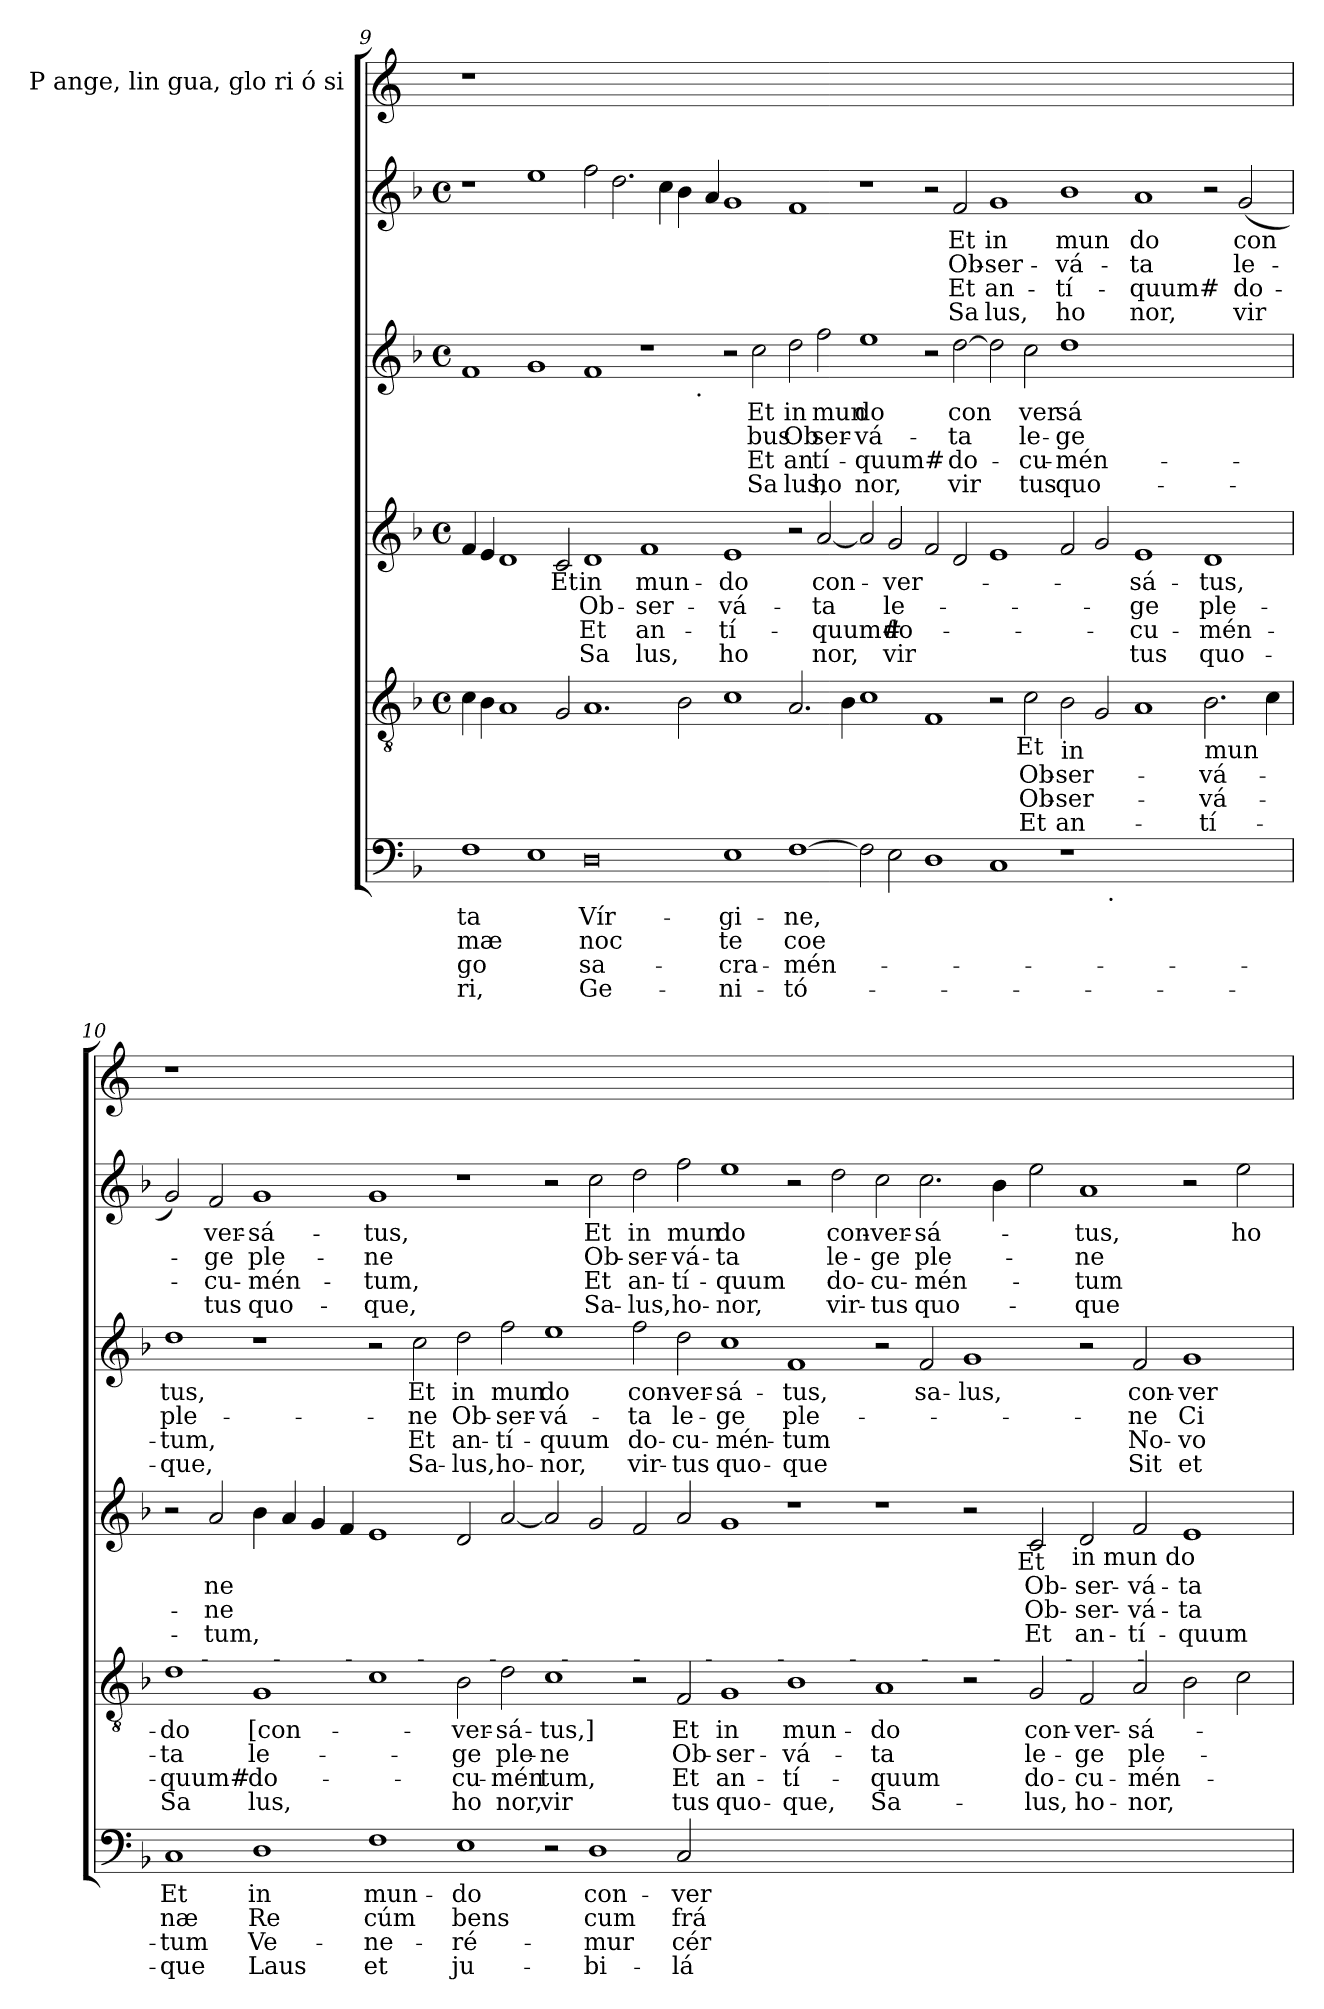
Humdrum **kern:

**kern	**text	**text	**text	**text	**kern	**text	**text	**text	**text	**kern	**text	**text	**text	**text	**kern	**text	**text	**text	**text	**kern	**text	**text	**text	**text	**kern
*part6	*part6	*part6	*part6	*part6	*part5	*part5	*part5	*part5	*part5	*part4	*part4	*part4	*part4	*part4	*part3	*part3	*part3	*part3	*part3	*part2	*part2	*part2	*part2	*part2	*part1
*staff6	*staff6	*staff6	*staff6	*staff6	*staff5	*staff5	*staff5	*staff5	*staff5	*staff4	*staff4	*staff4	*staff4	*staff4	*staff3	*staff3	*staff3	*staff3	*staff3	*staff2	*staff2	*staff2	*staff2	*staff2	*staff1
*	*	*	*	*	*	*	*	*	*	*	*	*	*	*	*	*	*	*	*	*	*	*	*	*	*I"P ange, lin gua, glo ri ó si
!!LO:LB:g=z
*clefF4	*	*	*	*	*clefGv2	*	*	*	*	*clefG2	*	*	*	*	*clefG2	*	*	*	*	*clefG2	*	*	*	*	*clefG2
*k[b-]	*	*	*	*	*k[b-]	*	*	*	*	*k[b-]	*	*	*	*	*k[b-]	*	*	*	*	*k[b-]	*	*	*	*	*k[]
*F:	*	*	*	*	*F:	*	*	*	*	*F:	*	*	*	*	*F:	*	*	*	*	*F:	*	*	*	*	*C:
*	*	*	*	*	*M4/4	*	*	*	*	*M4/4	*	*	*	*	*M4/4	*	*	*	*	*M4/4	*	*	*	*	*
*	*	*	*	*	*met(c)	*	*	*	*	*met(c)	*	*	*	*	*met(c)	*	*	*	*	*met(c)	*	*	*	*	*
=9	=9	=9	=9	=9	=9	=9	=9	=9	=9	=9	=9	=9	=9	=9	=9	=9	=9	=9	=9	=9	=9	=9	=9	=9	=9
!	!LO:LY:b	!LO:LY:b	!LO:LY:b	!LO:LY:b	!	!	!	!	!	!	!	!	!	!	!	!	!	!	!	!	!	!	!	!	!
*^	*	*	*	*	*^	*	*	*	*	*	*	*	*	*	*^	*	*	*	*	*	*	*	*	*	*
1F	1ryy	ta	-mæ	-go	ri,	4c\	1ryy	.	.	.	.	4f/	.	.	.	.	1f	1ryy	.	.	.	.	1r	.	.	.	.	1r
.	.	.	.	.	.	4B-\	.	.	.	.	.	4e/	.	.	.	.	.	.	.	.	.	.	.	.	.	.	.	.
.	.	.	.	.	.	1A	.	.	.	.	.	1d	.	.	.	.	.	.	.	.	.	.	.	.	.	.	.	.
1E	1ryy	.	.	.	.	.	1ryy	.	.	.	.	.	.	.	.	.	1g	1ryy	.	.	.	.	1ee	.	.	.	.	000ryy
!	!	!	!	!	!	!	!	!	!	!	!	!	!LO:LY:b	!	!	!	!	!	!	!	!	!	!	!	!	!	!	!
.	.	.	.	.	.	2G/	.	.	.	.	.	2c/	Et	.	.	.	.	.	.	.	.	.	.	.	.	.	.	.
!	!	!LO:LY:b	!LO:LY:b	!LO:LY:b	!LO:LY:b	!	!	!	!	!	!	!	!LO:LY:b	!LO:LY:b	!LO:LY:b	!LO:LY:b	!	!	!	!	!	!	!	!	!	!	!	!
0D	1ryy	Vír-	noc	sa-	Ge-	1.A	1ryy	.	.	.	.	1d	in	Ob-	Et	Sa	1f	1ryy	.	.	.	.	2ff\	.	.	.	.	.
.	.	.	.	.	.	.	.	.	.	.	.	.	.	.	.	.	.	.	.	.	.	.	2.dd\	.	.	.	.	.
!	!	!	!	!	!	!	!	!	!	!	!	!	!LO:LY:b	!LO:LY:b	!LO:LY:b	!LO:LY:b	!	!	!	!	!	!	!	!	!	!	!	!
.	1ryy	.	.	.	.	.	1ryy	.	.	.	.	1f	mun-	-ser-	an-	lus,	1r	2ryy	.	.	.	.	.	.	.	.	.	.
.	.	.	.	.	.	.	.	.	.	.	.	.	.	.	.	.	.	.	.	.	.	.	4cc\	.	.	.	.	.
.	.	.	.	.	.	2B-\	.	.	.	.	.	.	.	.	.	.	.	8ryy	.	.	.	.	4b-\	.	.	.	.	.
.	.	.	.	.	.	.	.	.	.	.	.	.	.	.	.	.	.	32ryy	.	.	.	.	.	.	.	.	.	.
!	!	!	!	!	!	!	!	!	!	!	!	!	!	!	!	!	!	!LO:TX:b:t=.	!	!	!	!	!	!	!	!	!	!
.	.	.	.	.	.	.	.	.	.	.	.	.	.	.	.	.	.	1ryy	.	.	.	.	.	.	.	.	.	.
.	.	.	.	.	.	.	.	.	.	.	.	.	.	.	.	.	.	.	.	.	.	.	4a/	.	.	.	.	.
!	!	!LO:LY:b	!LO:LY:b	!LO:LY:b	!LO:LY:b	!	!	!	!	!	!	!	!LO:LY:b	!LO:LY:b	!LO:LY:b	!LO:LY:b	!	!	!	!	!	!	!	!	!	!	!	!
1E	1ryy	-gi-	te	-cra-	-ni-	1c	1ryy	.	.	.	.	1e	-do	-vá-	-tí-	ho	2r	.	.	.	.	.	1g	.	.	.	.	.
!	!	!	!	!	!	!	!	!	!	!	!	!	!	!	!	!	!	!	!LO:LY:b	!LO:LY:b	!LO:LY:b	!LO:LY:b	!	!	!	!	!	!
.	.	.	.	.	.	.	.	.	.	.	.	.	.	.	.	.	2cc\	.	Et	bus	Et	Sa	.	.	.	.	.	.
.	.	.	.	.	.	.	.	.	.	.	.	.	.	.	.	.	.	1ryy	.	.	.	.	.	.	.	.	.	.
!	!	!LO:LY:b	!LO:LY:b	!LO:LY:b	!LO:LY:b	!	!	!	!	!	!	!	!	!	!	!	!	!	!LO:LY:b	!LO:LY:b	!LO:LY:b	!LO:LY:b	!	!	!	!	!	!
[>1F	1ryy	-ne,	coe	-mén-	-tó-	2.A/	1ryy	.	.	.	.	2r	.	.	.	.	2dd\	.	in	Ob-	an-	lus,	1f	.	.	.	.	.
!	!	!	!	!	!	!	!	!	!	!	!	!	!LO:LY:b	!LO:LY:b	!LO:LY:b	!LO:LY:b	!	!	!LO:LY:b	!LO:LY:b	!LO:LY:b	!LO:LY:b	!	!	!	!	!	!
.	.	.	.	.	.	.	.	.	.	.	.	[<2a/	con-	-ta	-quum#	nor,	2ff\	.	mun	-ser-	-tí-	ho	.	.	.	.	.	.
.	.	.	.	.	.	.	.	.	.	.	.	.	.	.	.	.	.	1ryy	.	.	.	.	.	.	.	.	.	.
.	.	.	.	.	.	4B-\	.	.	.	.	.	.	.	.	.	.	.	.	.	.	.	.	.	.	.	.	.	.
!	!	!	!	!	!	!	!	!	!	!	!	!	!	!	!	!	!	!	!LO:LY:b	!LO:LY:b	!LO:LY:b	!LO:LY:b	!	!	!	!	!	!
2F\]	1ryy	.	.	.	.	1c	1ryy	.	.	.	.	2a/]	.	.	.	.	1ee	.	do	-vá-	-quum#	nor,	1r	.	.	.	.	.
!	!	!	!	!	!	!	!	!	!	!	!	!	!LO:LY:b	!LO:LY:b	!LO:LY:b	!LO:LY:b	!	!	!	!	!	!	!	!	!	!	!	!
2E\	.	.	.	.	.	.	.	.	.	.	.	2g/	-ver-	le-	do-	vir	.	.	.	.	.	.	.	.	.	.	.	.
.	.	.	.	.	.	.	.	.	.	.	.	.	.	.	.	.	.	1ryy	.	.	.	.	.	.	.	.	.	.
1D	1ryy	.	.	.	.	1F	1ryy	.	.	.	.	2f/	.	.	.	.	2r	.	.	.	.	.	2r	.	.	.	.	.
!	!	!	!	!	!	!	!	!	!	!	!	!	!	!	!	!	!	!	!LO:LY:b	!LO:LY:b	!LO:LY:b	!LO:LY:b	!	!LO:LY:b	!LO:LY:b	!LO:LY:b	!LO:LY:b	!
.	.	.	.	.	.	.	.	.	.	.	.	2d/	.	.	.	.	[>2dd\	.	con	-ta	do-	vir	2f/	Et	Ob-	Et	Sa	.
.	.	.	.	.	.	.	.	.	.	.	.	.	.	.	.	.	.	1ryy	.	.	.	.	.	.	.	.	.	.
!	!	!	!	!	!	!	!	!	!	!	!	!	!	!	!	!	!	!	!	!	!	!	!	!LO:LY:b	!LO:LY:b	!LO:LY:b	!LO:LY:b	!
1C	1ryy	.	.	.	.	2r	4..ryy	.	.	.	.	1e	.	.	.	.	2dd\]	.	.	.	.	.	1g	in	-ser-	an-	lus,	.
!	!	!	!	!	!	!	!LO:TX:b:t=Et	!	!	!	!	!	!	!	!	!	!	!	!	!	!	!	!	!	!	!	!	!
.	.	.	.	.	.	.	1ryy	.	.	.	.	.	.	.	.	.	.	.	.	.	.	.	.	.	.	.	.	.
!	!	!	!	!	!	!	!	!LO:LY:b	!LO:LY:b	!LO:LY:b	!	!	!	!	!	!	!	!	!LO:LY:b	!LO:LY:b	!LO:LY:b	!LO:LY:b	!	!	!	!	!	!
.	.	.	.	.	.	2c\	.	Ob-	Ob-	Et	.	.	.	.	.	.	2cc\	.	ver	le-	-cu-	tus	.	.	.	.	.	.
.	.	.	.	.	.	.	.	.	.	.	.	.	.	.	.	.	.	1ryy	.	.	.	.	.	.	.	.	.	.
!	!	!	!	!	!	!LO:TX:b:t=in	!	!	!	!	!	!	!	!	!	!	!	!	!	!	!	!	!	!	!	!	!	!
!	!	!	!	!	!	!	!	!LO:LY:b	!LO:LY:b	!LO:LY:b	!	!	!	!	!	!	!	!	!LO:LY:b	!LO:LY:b	!LO:LY:b	!LO:LY:b	!	!LO:LY:b	!LO:LY:b	!LO:LY:b	!LO:LY:b	!
1r	2ryy	.	.	.	.	2B-\	.	-ser-	-ser-	an-	.	2f/	.	.	.	.	1dd	.	sá	-ge	-mén-	quo-	1b-	mun	-vá-	-tí-	ho	0.ryy
.	.	.	.	.	.	.	1ryy	.	.	.	.	.	.	.	.	.	.	.	.	.	.	.	.	.	.	.	.	.
.	8ryy	.	.	.	.	2G/	.	.	.	.	.	2g/	.	.	.	.	.	.	.	.	.	.	.	.	.	.	.	.
!	!LO:TX:b:t=.	!	!	!	!	!	!	!	!	!	!	!	!	!	!	!	!	!	!	!	!	!	!	!	!	!	!	!
.	1ryy	.	.	.	.	.	.	.	.	.	.	.	.	.	.	.	.	.	.	.	.	.	.	.	.	.	.	.
.	.	.	.	.	.	.	.	.	.	.	.	.	.	.	.	.	.	1ryy	.	.	.	.	.	.	.	.	.	.
!	!	!	!	!	!	!	!	!	!	!	!	!	!LO:LY:b	!LO:LY:b	!LO:LY:b	!LO:LY:b	!	!	!	!	!	!	!	!LO:LY:b	!LO:LY:b	!LO:LY:b	!LO:LY:b	!
0ryy	.	.	.	.	.	1A	.	.	.	.	.	1e	-sá-	-ge	-cu-	tus	0ryy	.	.	.	.	.	1a	do	-ta	-quum#	nor,	.
.	.	.	.	.	.	.	1ryy	.	.	.	.	.	.	.	.	.	.	.	.	.	.	.	.	.	.	.	.	.
.	1ryy	.	.	.	.	.	.	.	.	.	.	.	.	.	.	.	.	.	.	.	.	.	.	.	.	.	.	.
.	.	.	.	.	.	.	.	.	.	.	.	.	.	.	.	.	.	1ryy	.	.	.	.	.	.	.	.	.	.
!	!	!	!	!	!	!LO:TX:b:t=mun	!	!	!	!	!	!	!	!	!	!	!	!	!	!	!	!	!	!	!	!	!	!
!	!	!	!	!	!	!	!	!LO:LY:b	!LO:LY:b	!LO:LY:b	!	!	!LO:LY:b	!LO:LY:b	!LO:LY:b	!LO:LY:b	!	!	!	!	!	!	!	!	!	!	!	!
.	.	.	.	.	.	2.B-\	.	-vá-	-vá-	-tí-	.	1d	-tus,	ple-	-mén-	quo-	.	.	.	.	.	.	2r	.	.	.	.	.
.	.	.	.	.	.	.	2ryy	.	.	.	.	.	.	.	.	.	.	.	.	.	.	.	.	.	.	.	.	.
!	!	!	!	!	!	!	!	!	!	!	!	!	!	!	!	!	!	!	!	!	!	!	!	!LO:LY:b	!LO:LY:b	!LO:LY:b	!LO:LY:b	!
.	.	.	.	.	.	.	.	.	.	.	.	.	.	.	.	.	.	.	.	.	.	.	(<2g/	con	le-	do-	vir	.
.	4.ryy	.	.	.	.	.	.	.	.	.	.	.	.	.	.	.	.	.	.	.	.	.	.	.	.	.	.	.
.	.	.	.	.	.	.	.	.	.	.	.	.	.	.	.	.	.	4ryy	.	.	.	.	.	.	.	.	.	.
.	.	.	.	.	.	4c\	.	.	.	.	.	.	.	.	.	.	.	.	.	.	.	.	.	.	.	.	.	.
.	.	.	.	.	.	.	.	.	.	.	.	.	.	.	.	.	.	16.ryy	.	.	.	.	.	.	.	.	.	.
.	.	.	.	.	.	.	16ryy	.	.	.	.	.	.	.	.	.	.	.	.	.	.	.	.	.	.	.	.	.
!!LO:PB:g=z
=10	=10	=10	=10	=10	=10	=10	=10	=10	=10	=10	=10	=10	=10	=10	=10	=10	=10	=10	=10	=10	=10	=10	=10	=10	=10	=10	=10	=10
!LO:TX:b:t=.	!	!	!	!	!	!	!	!	!	!	!	!	!	!	!	!	!	!	!	!	!	!	!	!	!	!	!	!
!LO:TX:b:t=.	!	!	!	!	!	!	!	!	!	!	!	!	!	!	!	!	!	!	!	!	!	!	!	!	!	!	!	!
!LO:TX:b:t=.	!	!	!	!	!	!	!	!	!	!	!	!	!	!	!	!	!	!	!	!	!	!	!	!	!	!	!	!
!	!	!LO:LY:b	!LO:LY:b	!LO:LY:b	!LO:LY:b	!	!	!LO:LY:b	!LO:LY:b	!LO:LY:b	!LO:LY:b	!	!	!	!	!	!	!	!LO:LY:b	!LO:LY:b	!LO:LY:b	!LO:LY:b	!	!	!	!	!	!
*	*	*	*	*	*	*	*	*	*	*	*	*^	*	*	*	*	*	*	*	*	*	*	*	*	*	*	*	*
*v	*v	*	*	*	*	*	*	*	*	*	*	*	*^	*	*	*	*	*v	*v	*	*	*	*	*	*	*	*	*	*
*	*	*	*	*	*v	*v	*	*	*	*	*	*	*	*	*	*	*	*	*	*	*	*	*	*	*	*	*	*
1C	Et	næ	-tum	-que	1d	-do	-ta	-quum#	Sa	2r	1ryy	1ryy	.	.	.	.	1dd	tus,	ple-	-tum,	-que,	2g/)	.	.	.	.	1r
!	!	!	!	!	!	!	!	!	!	!	!	!	!LO:LY:b	!LO:LY:b	!LO:LY:b	!	!	!	!	!	!	!	!LO:LY:b	!LO:LY:b	!LO:LY:b	!LO:LY:b	!
.	.	.	.	.	.	.	.	.	.	2a/	.	.	ne	-ne	-tum,	.	.	.	.	.	.	2f/	ver-	-ge	-cu-	tus	.
!	!LO:LY:b	!LO:LY:b	!LO:LY:b	!LO:LY:b	!	!LO:LY:b	!LO:LY:b	!LO:LY:b	!LO:LY:b	!	!	!	!	!	!	!	!	!	!	!	!	!	!LO:LY:b	!LO:LY:b	!LO:LY:b	!LO:LY:b	!
1D	in	Re	Ve-	Laus	1G	[con-	le-	do-	lus,	4b-\	1ryy	1ryy	.	.	.	.	1r	.	.	.	.	1g	-sá-	ple-	-mén-	quo-	000ryy
.	.	.	.	.	.	.	.	.	.	4a/	.	.	.	.	.	.	.	.	.	.	.	.	.	.	.	.	.
.	.	.	.	.	.	.	.	.	.	4g/	.	.	.	.	.	.	.	.	.	.	.	.	.	.	.	.	.
.	.	.	.	.	.	.	.	.	.	4f/	.	.	.	.	.	.	.	.	.	.	.	.	.	.	.	.	.
!	!LO:LY:b	!LO:LY:b	!LO:LY:b	!LO:LY:b	!	!	!	!	!	!	!	!	!	!	!	!	!	!	!	!	!	!	!LO:LY:b	!LO:LY:b	!LO:LY:b	!LO:LY:b	!
1F	mun-	cúm	-ne-	et	1c	.	.	.	.	1e	1ryy	1ryy	.	.	.	.	2r	.	.	.	.	1g	-tus,	-ne	-tum,	-que,	.
!	!	!	!	!	!	!	!	!	!	!	!	!	!	!	!	!	!	!LO:LY:b	!LO:LY:b	!LO:LY:b	!LO:LY:b	!	!	!	!	!	!
.	.	.	.	.	.	.	.	.	.	.	.	.	.	.	.	.	2cc\	Et	-ne	Et	Sa-	.	.	.	.	.	.
!	!LO:LY:b	!LO:LY:b	!LO:LY:b	!LO:LY:b	!	!LO:LY:b	!LO:LY:b	!LO:LY:b	!LO:LY:b	!	!	!	!	!	!	!	!	!LO:LY:b	!LO:LY:b	!LO:LY:b	!LO:LY:b	!	!	!	!	!	!
1E	-do	bens	-ré-	ju-	2B-\	-ver-	-ge	-cu-	ho	2d/	1ryy	1ryy	.	.	.	.	2dd\	in	Ob-	an-	-lus,	1r	.	.	.	.	.
!	!	!	!	!	!	!LO:LY:b	!LO:LY:b	!LO:LY:b	!LO:LY:b	!	!	!	!	!	!	!	!	!LO:LY:b	!LO:LY:b	!LO:LY:b	!LO:LY:b	!	!	!	!	!	!
.	.	.	.	.	2d\	-sá-	ple-	-mén-	nor,	[<2a/	.	.	.	.	.	.	2ff\	mun-	-ser-	-tí-	ho-	.	.	.	.	.	.
!	!	!	!	!	!	!LO:LY:b	!LO:LY:b	!LO:LY:b	!LO:LY:b	!	!	!	!	!	!	!	!	!LO:LY:b	!LO:LY:b	!LO:LY:b	!LO:LY:b	!	!	!	!	!	!
2r	.	.	.	.	1c	-tus,]	-ne	-tum,	vir	2a/]	1ryy	1ryy	.	.	.	.	1ee	-do	-vá-	-quum	-nor,	2r	.	.	.	.	.
!	!LO:LY:b	!LO:LY:b	!LO:LY:b	!LO:LY:b	!	!	!	!	!	!	!	!	!	!	!	!	!	!	!	!	!	!	!LO:LY:b	!LO:LY:b	!LO:LY:b	!LO:LY:b	!
1D	con-	cum	-mur	-bi-	.	.	.	.	.	2g/	.	.	.	.	.	.	.	.	.	.	.	2cc\	Et	Ob-	Et	Sa-	.
!	!	!	!	!	!	!	!	!	!	!	!	!	!	!	!	!	!	!LO:LY:b	!LO:LY:b	!LO:LY:b	!LO:LY:b	!	!LO:LY:b	!LO:LY:b	!LO:LY:b	!LO:LY:b	!
.	.	.	.	.	2r	.	.	.	.	2f/	1ryy	1ryy	.	.	.	.	2ff\	con-	-ta	do-	vir-	2dd\	in	-ser-	an-	-lus,	.
!	!LO:LY:b	!LO:LY:b	!LO:LY:b	!LO:LY:b	!	!LO:LY:b	!LO:LY:b	!LO:LY:b	!LO:LY:b	!	!	!	!	!	!	!	!	!LO:LY:b	!LO:LY:b	!LO:LY:b	!LO:LY:b	!	!LO:LY:b	!LO:LY:b	!LO:LY:b	!LO:LY:b	!
2C/	-ver-	frá	cér-	-lá-	2F/	Et	Ob-	Et	tus	2a/	.	.	.	.	.	.	2dd\	-ver-	le-	-cu-	-tus	2ff\	mun-	-vá-	-tí-	ho-	.
!	!	!	!	!	!	!LO:LY:b	!LO:LY:b	!LO:LY:b	!LO:LY:b	!	!	!	!	!	!	!	!	!LO:LY:b	!LO:LY:b	!LO:LY:b	!LO:LY:b	!	!LO:LY:b	!LO:LY:b	!LO:LY:b	!LO:LY:b	!
00.ryy	.	.	.	.	1G	in	-ser-	an-	quo-	1g	1ryy	1ryy	.	.	.	.	1cc	-sá-	-ge	-mén-	quo-	1ee	-do	-ta	-quum	-nor,	.
!	!	!	!	!	!	!LO:LY:b	!LO:LY:b	!LO:LY:b	!LO:LY:b	!	!	!	!	!	!	!	!	!LO:LY:b	!LO:LY:b	!LO:LY:b	!LO:LY:b	!	!	!	!	!	!
.	.	.	.	.	1B-	mun-	-vá-	-tí-	-que,	1r	1ryy	1ryy	.	.	.	.	1f	-tus,	ple-	-tum	-que	2r	.	.	.	.	.
!	!	!	!	!	!	!	!	!	!	!	!	!	!	!	!	!	!	!	!	!	!	!	!LO:LY:b	!LO:LY:b	!LO:LY:b	!LO:LY:b	!
.	.	.	.	.	.	.	.	.	.	.	.	.	.	.	.	.	.	.	.	.	.	2dd\	con-	le-	do-	vir-	.
!	!	!	!	!	!	!LO:LY:b	!LO:LY:b	!LO:LY:b	!LO:LY:b	!	!	!	!	!	!	!	!	!	!	!	!	!	!LO:LY:b	!LO:LY:b	!LO:LY:b	!LO:LY:b	!
.	.	.	.	.	1A	-do	-ta	-quum	Sa-	1r	1ryy	1ryy	.	.	.	.	2r	.	.	.	.	2cc\	-ver-	-ge	-cu-	-tus	.
!	!	!	!	!	!	!	!	!	!	!	!	!	!	!	!	!	!	!LO:LY:b	!	!	!	!	!LO:LY:b	!LO:LY:b	!LO:LY:b	!LO:LY:b	!
.	.	.	.	.	.	.	.	.	.	.	.	.	.	.	.	.	2f/	sa-	.	.	.	2.cc\	-sá-	ple-	-mén-	quo-	.
!	!	!	!	!	!	!	!	!	!	!	!	!	!	!	!	!	!	!LO:LY:b	!	!	!	!	!	!	!	!	!
.	.	.	.	.	2r	.	.	.	.	2r	4..ryy	2ryy	.	.	.	.	1g	-lus,	.	.	.	.	.	.	.	.	0.ryy
.	.	.	.	.	.	.	.	.	.	.	.	.	.	.	.	.	.	.	.	.	.	4b-\	.	.	.	.	.
!	!	!	!	!	!	!	!	!	!	!	!LO:TX:b:t=Et	!	!	!	!	!	!	!	!	!	!	!	!	!	!	!	!
.	.	.	.	.	.	.	.	.	.	.	1ryy	.	.	.	.	.	.	.	.	.	.	.	.	.	.	.	.
!	!	!	!	!	!	!LO:LY:b	!LO:LY:b	!LO:LY:b	!LO:LY:b	!	!	!	!LO:LY:b	!LO:LY:b	!LO:LY:b	!	!	!	!	!	!	!	!	!	!	!	!
.	.	.	.	.	2G/	con-	le-	do-	-lus,	2c/	.	4...ryy	Ob-	Ob-	Et	.	.	.	.	.	.	2ee\	.	.	.	.	.
!	!	!	!	!	!	!	!	!	!	!	!	!LO:TX:b:t=in mun do	!	!	!	!	!	!	!	!	!	!	!	!	!	!	!
.	.	.	.	.	.	.	.	.	.	.	.	1ryy	.	.	.	.	.	.	.	.	.	.	.	.	.	.	.
!	!	!	!	!	!	!LO:LY:b	!LO:LY:b	!LO:LY:b	!LO:LY:b	!	!	!	!LO:LY:b	!LO:LY:b	!LO:LY:b	!	!	!	!	!	!	!	!LO:LY:b	!LO:LY:b	!LO:LY:b	!LO:LY:b	!
.	.	.	.	.	2F/	-ver-	-ge	-cu-	ho-	2d/	.	.	-ser-	-ser-	an-	.	2r	.	.	.	.	1a	-tus,	-ne	-tum	-que	.
.	.	.	.	.	.	.	.	.	.	.	1ryy	.	.	.	.	.	.	.	.	.	.	.	.	.	.	.	.
!	!	!	!	!	!	!LO:LY:b	!LO:LY:b	!LO:LY:b	!LO:LY:b	!	!	!	!LO:LY:b	!LO:LY:b	!LO:LY:b	!	!	!LO:LY:b	!LO:LY:b	!LO:LY:b	!LO:LY:b	!	!	!	!	!	!
.	.	.	.	.	2A/	-sá-	ple-	-mén-	-nor,	2f/	.	.	-vá-	-vá-	-tí-	.	2f/	con-	-ne	No-	Sit	.	.	.	.	.	.
.	.	.	.	.	.	.	.	.	.	.	.	1ryy	.	.	.	.	.	.	.	.	.	.	.	.	.	.	.
!	!	!	!	!	!	!	!	!	!	!	!	!	!LO:LY:b	!LO:LY:b	!LO:LY:b	!	!	!LO:LY:b	!LO:LY:b	!LO:LY:b	!LO:LY:b	!	!	!	!	!	!
.	.	.	.	.	2B-\	.	.	.	.	1e	.	.	-ta	-ta	-quum	.	1g	-ver-	Ci-	-vo	et	2r	.	.	.	.	.
.	.	.	.	.	.	.	.	.	.	.	2ryy	.	.	.	.	.	.	.	.	.	.	.	.	.	.	.	.
!	!	!	!	!	!	!	!	!	!	!	!	!	!	!	!	!	!	!	!	!	!	!	!LO:LY:b	!	!	!	!
.	.	.	.	.	2c\	.	.	.	.	.	.	.	.	.	.	.	.	.	.	.	.	2ee\	ho-	.	.	.	.
.	.	.	.	.	.	.	.	.	.	.	16ryy	.	.	.	.	.	.	.	.	.	.	.	.	.	.	.	.
.	.	.	.	.	.	.	.	.	.	.	.	32ryy	.	.	.	.	.	.	.	.	.	.	.	.	.	.	.
*	*	*	*	*	*	*	*	*	*	*v	*v	*v	*	*	*	*	*	*	*	*	*	*	*	*	*	*	*
=	=	=	=	=	=	=	=	=	=	=	=	=	=	=	=	=	=	=	=	=	=	=	=	=	=
*-	*-	*-	*-	*-	*-	*-	*-	*-	*-	*-	*-	*-	*-	*-	*-	*-	*-	*-	*-	*-	*-	*-	*-	*-	*-
